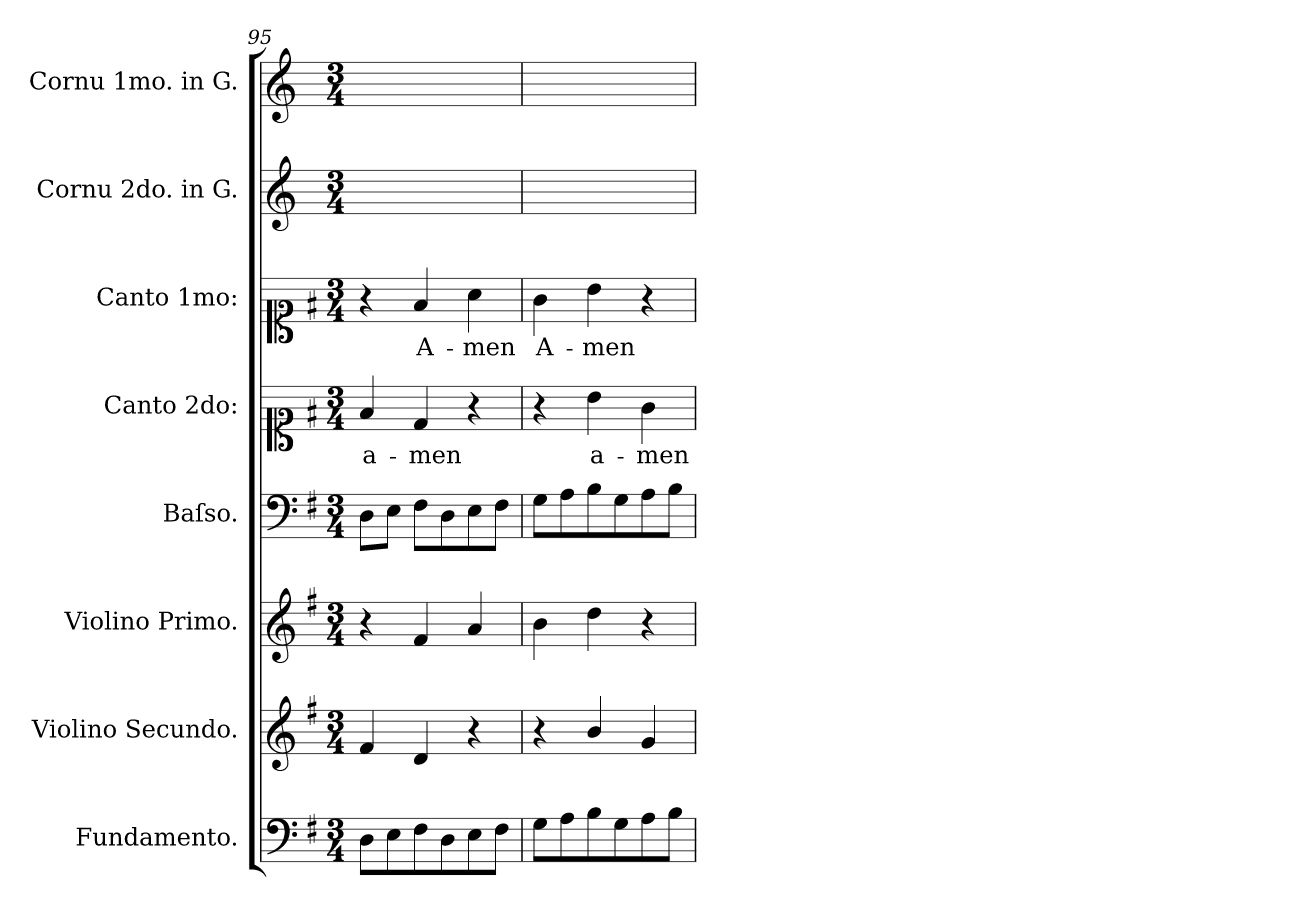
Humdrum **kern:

**kern	**kern	**kern	**kern	**kern	**text	**kern	**text	**kern	**kern
*part8	*part7	*part6	*part5	*part4	*part4	*part3	*part3	*part2	*part1
*staff8	*staff7	*staff6	*staff5	*staff4	*staff4	*staff3	*staff3	*staff2	*staff1
*I"Fundamento.	*I"Violino Secundo.	*I"Violino Primo.	*I"Baſso.	*I"Canto 2do:	*	*I"Canto 1mo:	*	*I"Cornu 2do. in G.	*I"Cornu 1mo. in G.
*	*I'vl 2	*I'vl 1	*I'B	*	*	*	*	*I'cor 2 in G	*I'cor 1 in G
*clefF4	*clefG2	*clefG2	*clefF4	*clefC1	*	*clefC1	*	*clefG2	*clefG2
*	*	*	*	*	*	*	*	*ITrd3c5	*ITrd3c5
*k[f#]	*k[f#]	*k[f#]	*k[f#]	*k[f#]	*	*k[f#]	*	*k[f#]	*k[f#]
*G:	*G:	*G:	*G:	*G:	*	*G:	*	*G:	*G:
*M3/4	*M3/4	*M3/4	*M3/4	*M3/4	*	*M3/4	*	*M3/4	*M3/4
=95	=95	=95	=95	=95	=95	=95	=95	=95	=95
!	!	!	!	!	!LO:LY:i	!	!	!	!
8D\L	4f#/	4r	8D\L	4f#/	a-	4r	.	2.ryy	2.ryy
8E\	.	.	8E\J	.	.	.	.	.	.
!	!	!	!	!	!LO:LY:i	!	!	!	!
8F#\	4d/	4f#/	8F#\L	4d/	-men	4f#/	A-	.	.
8D\	.	.	8D\	.	.	.	.	.	.
8E\	4r	4a/	8E\	4r	.	4a\	-men	.	.
8F#\J	.	.	8F#\J	.	.	.	.	.	.
=96	=96	=96	=96	=96	=96	=96	=96	=96	=96
!	!	!	!	!	!	!	!LO:LY:i	!	!
8G\L	4r	4b\	8G\L	4r	.	4g\	A-	2.ryy	2.ryy
8A\	.	.	8A\	.	.	.	.	.	.
!	!	!	!	!	!LO:LY:i	!	!LO:LY:i	!	!
8B\	4b/	4dd\	8B\	4b\	a-	4b\	-men	.	.
8G\	.	.	8G\	.	.	.	.	.	.
!	!	!	!	!	!LO:LY:i	!	!	!	!
8A\	4g/	4r	8A\	4g\	-men	4r	.	.	.
8B\J	.	.	8B\J	.	.	.	.	.	.
=	=	=	=	=	=	=	=	=	=
*-	*-	*-	*-	*-	*-	*-	*-	*-	*-
